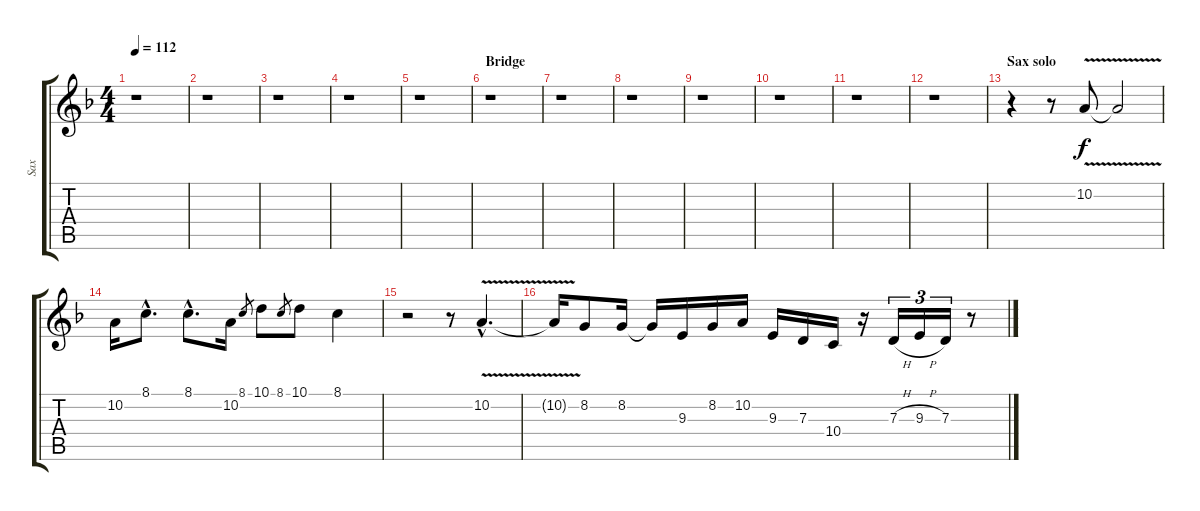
\track ("Sax" "Sax") {instrument tenorsax}
\staff {score tabs}
\tuning (E4 B3 G3 D3 A2 E2) {hide}
\ts (4 4)
\tempo 112
\clef g2
\ks f
r.1{dy f} |
r.1 |
r.1 |
r.1 |
r.1 |
\section ("" "Bridge")
r.1 |
r.1 |
r.1 |
r.1 |
r.1 |
r.1 |
r.1 |
\section ("" "Sax solo")
r.4 r.8 10.2{v}.8 10.2{t}.2 |
10.2.16 8.1{hac}.8{d} 8.1{hac}.8{d} 10.2.16 8.1.8{gr} 10.1.8 8.1.8{gr} 10.1.8 8.1.4 |
r.2 r.8 10.2{v hac}.4{d} |
10.2{t}.16 8.2.8 8.2.16 8.2{t}.16 9.3.16 8.2.16 10.2.16 9.3.16 7.3.16 10.4.16 r.16 7.3{h}.16{tu (3 2)} 9.3{h}.16{tu (3 2)} 7.3.16{tu (3 2)} r.8
